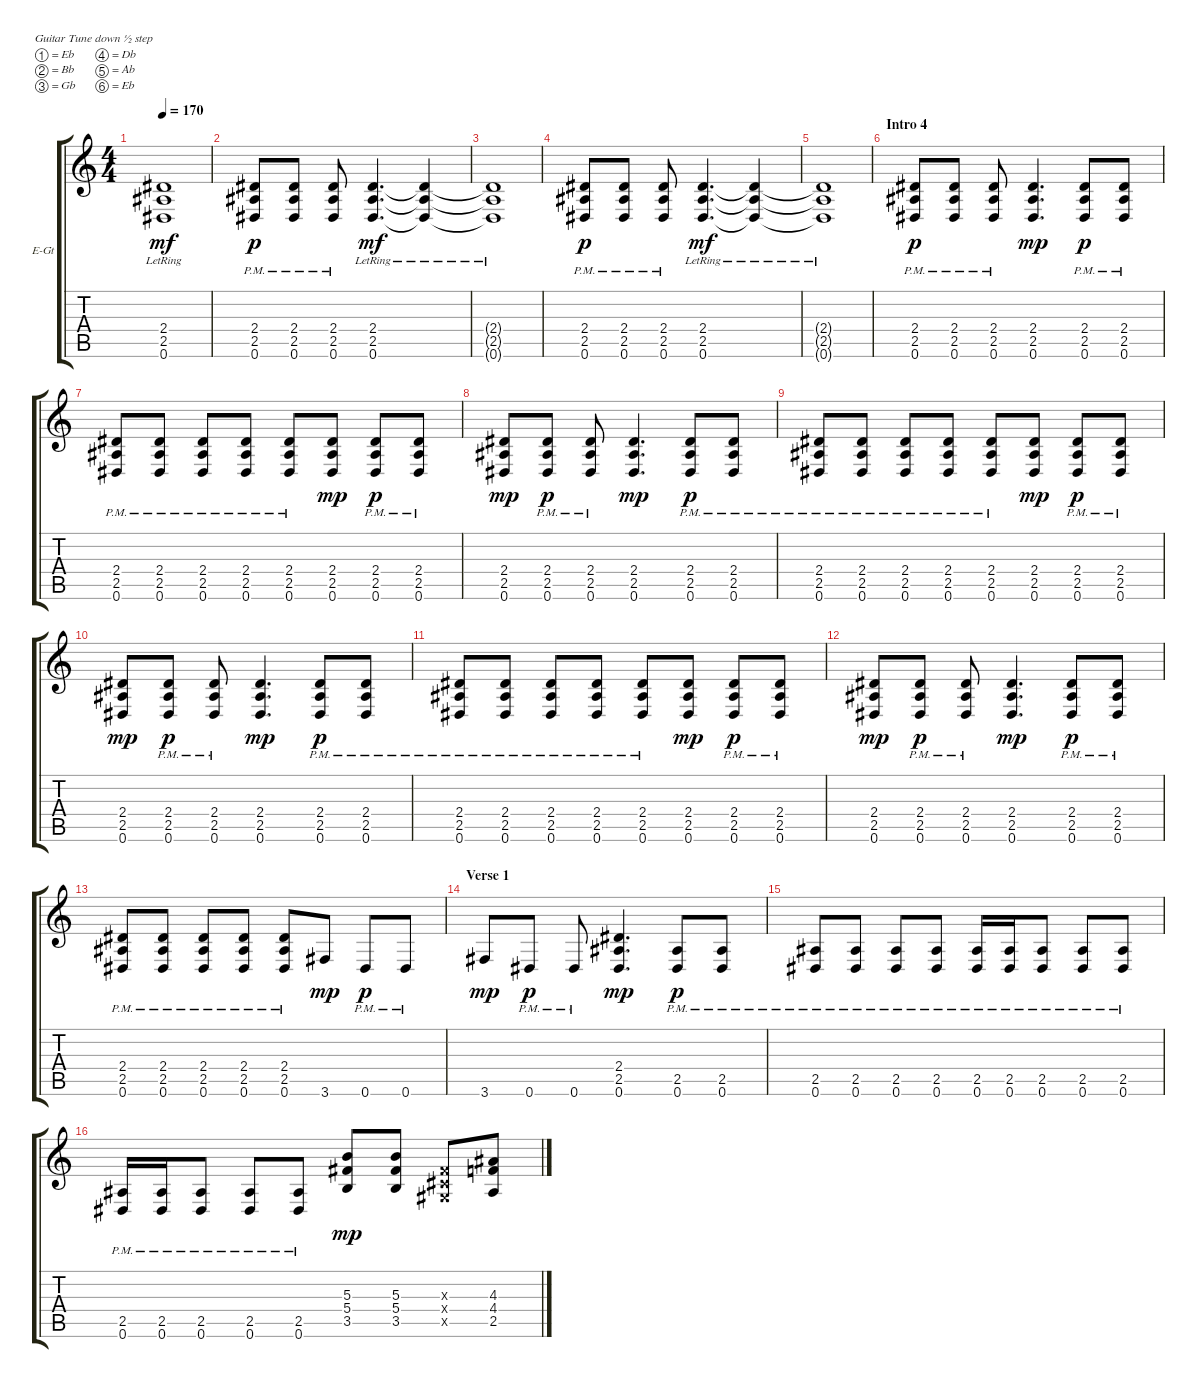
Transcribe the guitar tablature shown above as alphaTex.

\defaultSystemsLayout 4
\bracketExtendMode groupsimilarinstruments
\firstSystemTrackNameOrientation horizontal
\otherSystemsTrackNameOrientation horizontal
\track ("Headmaster - Rhythm" "E-Gt") {instrument distortionguitar}
\staff {score tabs}
\tuning (Eb4 Bb3 Gb3 Db3 Ab2 Eb2)
\ts (4 4)
\tempo 170
\clef g2
\ks c
(2.4{lr t} 2.5{lr t} 0.6{lr t}).1{dy mf} |
(2.4{pm} 2.5{pm} 0.6{pm}).8{dy p} (2.4{pm} 2.5{pm} 0.6{pm}).8 (2.4{pm} 2.5{pm} 0.6{pm}).8 (2.4{lr} 2.5{lr} 0.6{lr}).4{d dy mf} (2.4{lr t} 2.5{lr t} 0.6{lr t}).4 |
(2.4{lr t} 2.5{lr t} 0.6{lr t}).1 |
(2.4{pm} 2.5{pm} 0.6{pm}).8{dy p} (2.4{pm} 2.5{pm} 0.6{pm}).8 (2.4{pm} 2.5{pm} 0.6{pm}).8 (2.4{lr} 2.5{lr} 0.6{lr}).4{d dy mf} (2.4{lr t} 2.5{lr t} 0.6{lr t}).4 |
(2.4{lr t} 2.5{lr t} 0.6{lr t}).1 |
\section ("" "Intro 4")
(2.4{pm} 2.5{pm} 0.6{pm}).8{dy p} (2.4{pm} 2.5{pm} 0.6{pm}).8 (2.4{pm} 2.5{pm} 0.6{pm}).8 (2.4 2.5 0.6).4{d dy mp} (2.4{pm} 2.5{pm} 0.6{pm}).8{dy p} (2.4{pm} 2.5{pm} 0.6{pm}).8 |
(2.4{pm} 2.5{pm} 0.6{pm}).8 (2.4{pm} 2.5{pm} 0.6{pm}).8 (2.4{pm} 2.5{pm} 0.6{pm}).8 (2.4{pm} 2.5{pm} 0.6{pm}).8 (2.4{pm} 2.5{pm} 0.6{pm}).8 (2.4 2.5 0.6).8{dy mp} (2.4{pm} 2.5{pm} 0.6{pm}).8{dy p} (2.4{pm} 2.5{pm} 0.6{pm}).8 |
(2.4 2.5 0.6).8{dy mp} (2.4{pm} 2.5{pm} 0.6{pm}).8{dy p} (2.4{pm} 2.5{pm} 0.6{pm}).8 (2.4 2.5 0.6).4{d dy mp} (2.4{pm} 2.5{pm} 0.6{pm}).8{dy p} (2.4{pm} 2.5{pm} 0.6{pm}).8 |
(2.4{pm} 2.5{pm} 0.6{pm}).8 (2.4{pm} 2.5{pm} 0.6{pm}).8 (2.4{pm} 2.5{pm} 0.6{pm}).8 (2.4{pm} 2.5{pm} 0.6{pm}).8 (2.4{pm} 2.5{pm} 0.6{pm}).8 (2.4 2.5 0.6).8{dy mp} (2.4{pm} 2.5{pm} 0.6{pm}).8{dy p} (2.4{pm} 2.5{pm} 0.6{pm}).8 |
(2.4 2.5 0.6).8{dy mp} (2.4{pm} 2.5{pm} 0.6{pm}).8{dy p} (2.4{pm} 2.5{pm} 0.6{pm}).8 (2.4 2.5 0.6).4{d dy mp} (2.4{pm} 2.5{pm} 0.6{pm}).8{dy p} (2.4{pm} 2.5{pm} 0.6{pm}).8 |
(2.4{pm} 2.5{pm} 0.6{pm}).8 (2.4{pm} 2.5{pm} 0.6{pm}).8 (2.4{pm} 2.5{pm} 0.6{pm}).8 (2.4{pm} 2.5{pm} 0.6{pm}).8 (2.4{pm} 2.5{pm} 0.6{pm}).8 (2.4 2.5 0.6).8{dy mp} (2.4{pm} 2.5{pm} 0.6{pm}).8{dy p} (2.4{pm} 2.5{pm} 0.6{pm}).8 |
(2.4 2.5 0.6).8{dy mp} (2.4{pm} 2.5{pm} 0.6{pm}).8{dy p} (2.4{pm} 2.5{pm} 0.6{pm}).8 (2.4 2.5 0.6).4{d dy mp} (2.4{pm} 2.5{pm} 0.6{pm}).8{dy p} (2.4{pm} 2.5{pm} 0.6{pm}).8 |
(2.4{pm} 2.5{pm} 0.6{pm}).8 (2.4{pm} 2.5{pm} 0.6{pm}).8 (2.4{pm} 2.5{pm} 0.6{pm}).8 (2.4{pm} 2.5{pm} 0.6{pm}).8 (2.4{pm} 2.5{pm} 0.6{pm}).8 3.6.8{dy mp} 0.6{pm}.8{dy p} 0.6{pm}.8 |
\section ("" "Verse 1")
3.6.8{dy mp} 0.6{pm}.8{dy p} 0.6{pm}.8 (2.4 2.5 0.6).4{d dy mp} (0.6{pm} 2.5{pm}).8{dy p} (0.6{pm} 2.5{pm}).8 |
(0.6{pm} 2.5{pm}).8 (0.6{pm} 2.5{pm}).8 (0.6{pm} 2.5{pm}).8 (0.6{pm} 2.5{pm}).8 (0.6{pm} 2.5{pm}).16 (0.6{pm} 2.5{pm}).16 (0.6{pm} 2.5{pm}).8 (0.6{pm} 2.5{pm}).8 (0.6{pm} 2.5{pm}).8 |
(0.6{pm} 2.5{pm}).16 (0.6{pm} 2.5{pm}).16 (0.6{pm} 2.5{pm}).8 (2.5{pm} 0.6{pm}).8 (2.5{pm} 0.6{pm}).8 (5.3 5.4 3.5).8{dy mp} (5.3 5.4 3.5).8 (0.5{x} 0.4{x} 0.3{x}).8 (4.3 4.4 2.5).8
